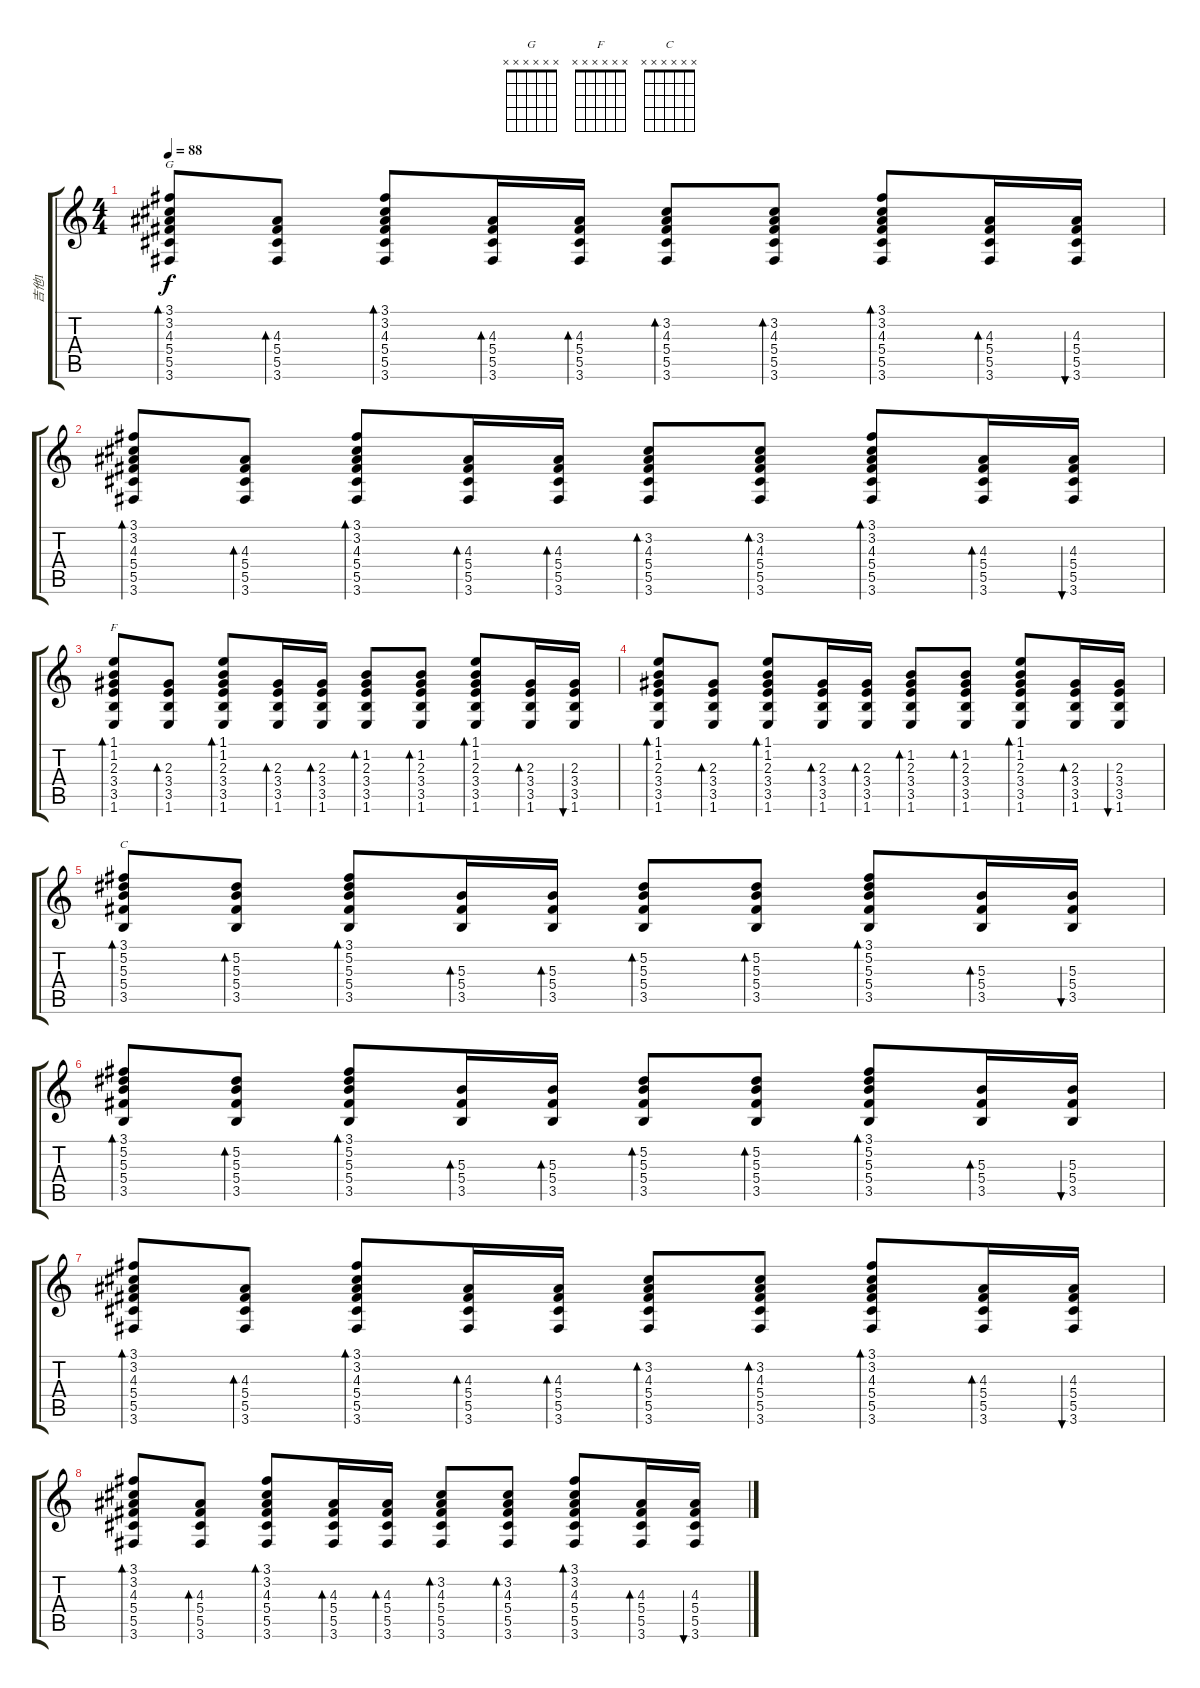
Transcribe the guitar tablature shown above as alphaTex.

\track ("吉他1" "吉他1") {instrument acousticguitarsteel}
\staff {score tabs}
\tuning (Eb4 Bb3 Gb3 Db3 Ab2 Eb2) {hide}
\chord ("G" x x x x x x) {firstfret 0}
\chord ("F" x x x x x x) {firstfret 0}
\chord ("C" x x x x x x) {firstfret 0}
\ts (4 4)
\tempo 88
\clef g2
\ks c
(3.1 3.2 4.3 5.4 5.5 3.6).8{bd 30 ch "G" dy f} (4.3 5.4 5.5 3.6).8{bd 30} (3.1 3.2 4.3 5.4 5.5 3.6).8{bd 30} (4.3 5.4 5.5 3.6).16{bd 30} (4.3 5.4 5.5 3.6).16{bd 30} (3.2 4.3 5.4 5.5 3.6).8{bd 30} (3.2 4.3 5.4 5.5 3.6).8{bd 30} (3.1 3.2 4.3 5.4 5.5 3.6).8{bd 30} (4.3 5.4 5.5 3.6).16{bd 30} (4.3 5.4 5.5 3.6).16{bu 30} |
(3.1 3.2 4.3 5.4 5.5 3.6).8{bd 30} (4.3 5.4 5.5 3.6).8{bd 30} (3.1 3.2 4.3 5.4 5.5 3.6).8{bd 30} (4.3 5.4 5.5 3.6).16{bd 30} (4.3 5.4 5.5 3.6).16{bd 30} (3.2 4.3 5.4 5.5 3.6).8{bd 30} (3.2 4.3 5.4 5.5 3.6).8{bd 30} (3.1 3.2 4.3 5.4 5.5 3.6).8{bd 30} (4.3 5.4 5.5 3.6).16{bd 30} (4.3 5.4 5.5 3.6).16{bu 30} |
(1.1 1.2 2.3 3.4 3.5 1.6).8{bd 30 ch "F"} (2.3 3.4 3.5 1.6).8{bd 30} (1.1 1.2 2.3 3.4 3.5 1.6).8{bd 30} (2.3 3.4 3.5 1.6).16{bd 30} (2.3 3.4 3.5 1.6).16{bd 30} (1.2 2.3 3.4 3.5 1.6).8{bd 30} (1.2 2.3 3.4 3.5 1.6).8{bd 30} (1.1 1.2 2.3 3.4 3.5 1.6).8{bd 30} (2.3 3.4 3.5 1.6).16{bd 30} (2.3 3.4 3.5 1.6).16{bu 30} |
(1.1 1.2 2.3 3.4 3.5 1.6).8{bd 30} (2.3 3.4 3.5 1.6).8{bd 30} (1.1 1.2 2.3 3.4 3.5 1.6).8{bd 30} (2.3 3.4 3.5 1.6).16{bd 30} (2.3 3.4 3.5 1.6).16{bd 30} (1.2 2.3 3.4 3.5 1.6).8{bd 30} (1.2 2.3 3.4 3.5 1.6).8{bd 30} (1.1 1.2 2.3 3.4 3.5 1.6).8{bd 30} (2.3 3.4 3.5 1.6).16{bd 30} (2.3 3.4 3.5 1.6).16{bu 30} |
(3.1 5.2 5.3 5.4 3.5).8{bd 30 ch "C"} (5.2 5.3 5.4 3.5).8{bd 30} (3.1 5.2 5.3 5.4 3.5).8{bd 30} (5.3 5.4 3.5).16{bd 30} (5.3 5.4 3.5).16{bd 30} (5.2 5.3 5.4 3.5).8{bd 30} (5.2 5.3 5.4 3.5).8{bd 30} (3.1 5.2 5.3 5.4 3.5).8{bd 30} (5.3 5.4 3.5).16{bd 30} (5.3 5.4 3.5).16{bu 30} |
(3.1 5.2 5.3 5.4 3.5).8{bd 30} (5.2 5.3 5.4 3.5).8{bd 30} (3.1 5.2 5.3 5.4 3.5).8{bd 30} (5.3 5.4 3.5).16{bd 30} (5.3 5.4 3.5).16{bd 30} (5.2 5.3 5.4 3.5).8{bd 30} (5.2 5.3 5.4 3.5).8{bd 30} (3.1 5.2 5.3 5.4 3.5).8{bd 30} (5.3 5.4 3.5).16{bd 30} (5.3 5.4 3.5).16{bu 30} |
(3.1 3.2 4.3 5.4 5.5 3.6).8{bd 30} (4.3 5.4 5.5 3.6).8{bd 30} (3.1 3.2 4.3 5.4 5.5 3.6).8{bd 30} (4.3 5.4 5.5 3.6).16{bd 30} (4.3 5.4 5.5 3.6).16{bd 30} (3.2 4.3 5.4 5.5 3.6).8{bd 30} (3.2 4.3 5.4 5.5 3.6).8{bd 30} (3.1 3.2 4.3 5.4 5.5 3.6).8{bd 30} (4.3 5.4 5.5 3.6).16{bd 30} (4.3 5.4 5.5 3.6).16{bu 30} |
(3.1 3.2 4.3 5.4 5.5 3.6).8{bd 30} (4.3 5.4 5.5 3.6).8{bd 30} (3.1 3.2 4.3 5.4 5.5 3.6).8{bd 30} (4.3 5.4 5.5 3.6).16{bd 30} (4.3 5.4 5.5 3.6).16{bd 30} (3.2 4.3 5.4 5.5 3.6).8{bd 30} (3.2 4.3 5.4 5.5 3.6).8{bd 30} (3.1 3.2 4.3 5.4 5.5 3.6).8{bd 30} (4.3 5.4 5.5 3.6).16{bd 30} (4.3 5.4 5.5 3.6).16{bu 30}
